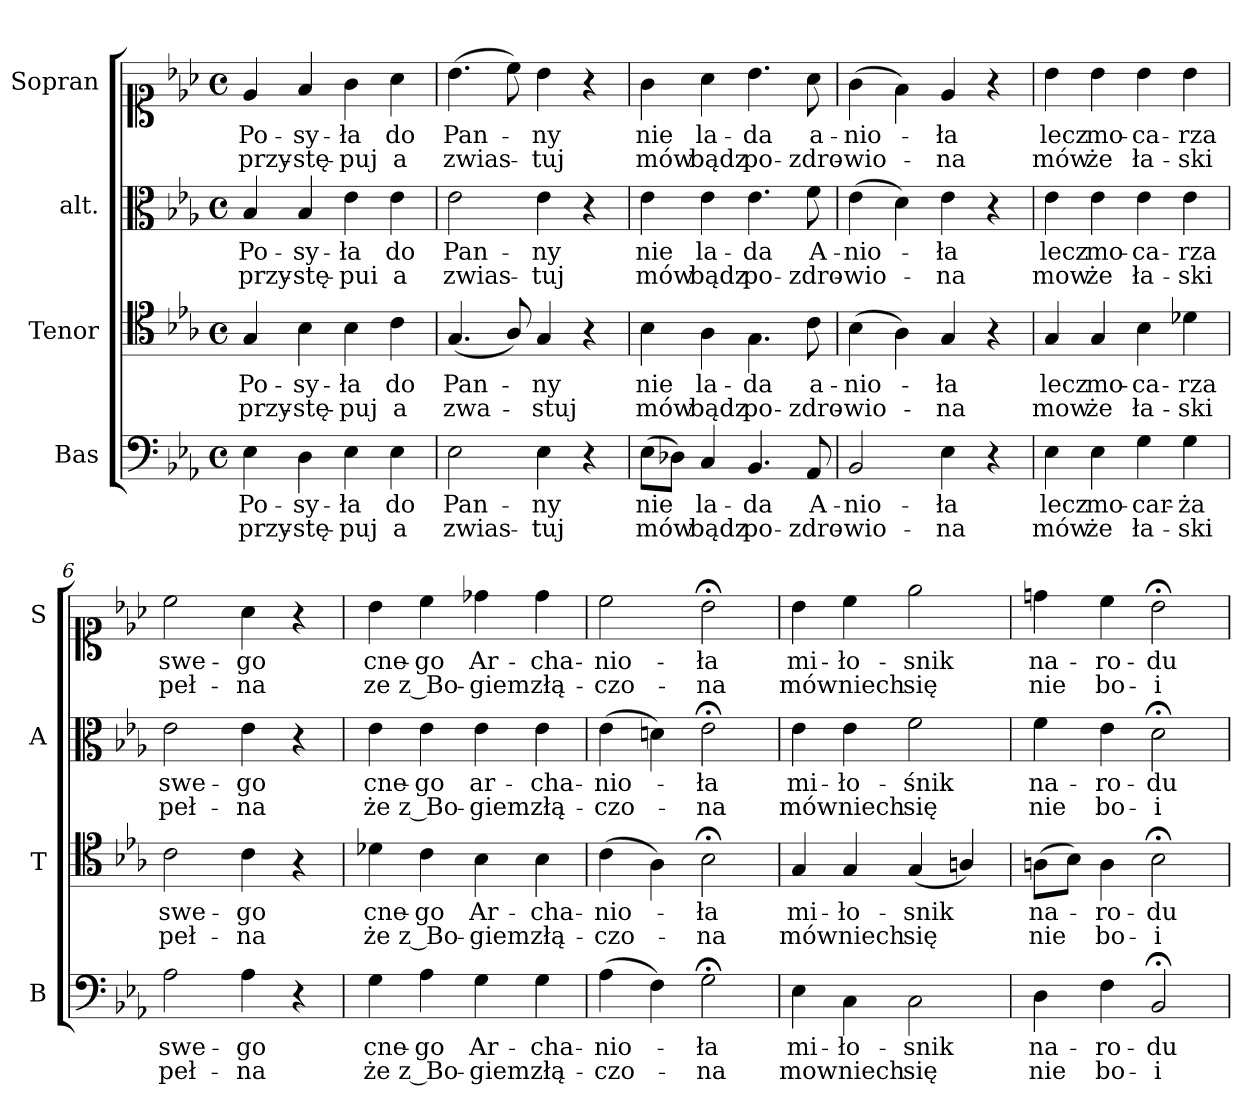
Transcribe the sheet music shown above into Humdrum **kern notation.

**kern	**text	**text	**kern	**text	**text	**kern	**text	**text	**kern	**text	**text
*part4	*part4	*part4	*part3	*part3	*part3	*part2	*part2	*part2	*part1	*part1	*part1
*staff4	*staff4	*staff4	*staff3	*staff3	*staff3	*staff2	*staff2	*staff2	*staff1	*staff1	*staff1
*I"Bas	*	*	*I"Tenor	*	*	*I"alt.	*	*	*I"Sopran	*	*
*I'B	*	*	*I'T	*	*	*I'A	*	*	*I'S	*	*
*clefF4	*	*	*clefC4	*	*	*clefC3	*	*	*clefC1	*	*
*k[b-e-a-]	*	*	*k[b-e-a-]	*	*	*k[b-e-a-]	*	*	*k[b-e-a-]	*	*
*M4/4	*	*	*M4/4	*	*	*M4/4	*	*	*M4/4	*	*
*met(c)	*	*	*met(c)	*	*	*met(c)	*	*	*met(c)	*	*
=1	=1	=1	=1	=1	=1	=1	=1	=1	=1	=1	=1
4E-\	Po-	przy-	4G/	Po-	przy-	4B-/	Po-	przy-	4e-/	Po-	przy-
4D\	-sy-	-stę-	4B-\	-sy-	-stę-	4B-/	-sy-	-stę-	4f/	-sy-	-stę-
4E-\	-ła	-puj	4B-\	-ła	-puj	4e-\	-ła	-pui	4g\	-ła	-puj
4E-\	do	a	4c\	do	a	4e-\	do	a	4a-\	do	a
=2	=2	=2	=2	=2	=2	=2	=2	=2	=2	=2	=2
2E-\	Pan-	zwias-	(4.G/	Pan-	zwa-	2e-\	Pan-	zwias-	(4.b-\	Pan-	zwias-
.	.	.	8A-/)	.	.	.	.	.	8cc\)	.	.
4E-\	-ny	-tuj	4G/	-ny	-stuj	4e-\	-ny	-tuj	4b-\	-ny	-tuj
4r	.	.	4r	.	.	4r	.	.	4r	.	.
=3	=3	=3	=3	=3	=3	=3	=3	=3	=3	=3	=3
(8E-\L	nie	mów	4B-\	nie	mów	4e-\	nie	mów	4g\	nie	mów
8D-X\J)	.	.	.	.	.	.	.	.	.	.	.
4C/	la-	bądz	4A-\	la-	bądz	4e-\	la-	bądz	4a-\	la-	bądz
4.BB-/	-da	po-	4.G\	-da	po-	4.e-\	-da	po-	4.b-\	-da	po-
8AA-/	A-	-zdro-	8c\	a-	-zdro-	8f\	A-	-zdro-	8a-\	a-	-zdro-
=4	=4	=4	=4	=4	=4	=4	=4	=4	=4	=4	=4
2BB-/	-nio-	-wio-	(4B-\	-nio-	-wio-	(4e-\	-nio-	-wio-	(4g\	-nio-	-wio-
.	.	.	4A-\)	.	.	4d\)	.	.	4f\)	.	.
4E-\	-ła	-na	4G/	-ła	-na	4e-\	-ła	-na	4e-/	-ła	-na
4r	.	.	4r	.	.	4r	.	.	4r	.	.
=5	=5	=5	=5	=5	=5	=5	=5	=5	=5	=5	=5
4E-\	lecz	mów	4G/	lecz	mow	4e-\	lecz	mow	4b-\	lecz	mów
4E-\	mo-	że	4G/	mo-	że	4e-\	mo-	że	4b-\	mo-	że
4G\	-car-	ła-	4B-\	-ca-	ła-	4e-\	-ca-	ła-	4b-\	-ca-	ła-
4G\	-ża	-ski	4d-X\	-rza	-ski	4e-\	-rza	-ski	4b-\	-rza	-ski
=6	=6	=6	=6	=6	=6	=6	=6	=6	=6	=6	=6
2A-\	swe-	peł-	2c\	swe-	peł-	2e-\	swe-	peł-	2cc\	swe-	peł-
4A-\	-go	-na	4c\	-go	-na	4e-\	-go	-na	4a-\	-go	-na
4r	.	.	4r	.	.	4r	.	.	4r	.	.
=7	=7	=7	=7	=7	=7	=7	=7	=7	=7	=7	=7
4G\	cne-	że	4d-X\	cne-	że	4e-\	cne-	że	4b-\	cne-	ze
4A-\	-go	z_Bo-	4c\	-go	z_Bo-	4e-\	-go	z_Bo-	4cc\	-go	z_Bo-
4G\	Ar-	-giem	4B-\	Ar-	-giem	4e-\	ar-	-giem	4dd-X\	Ar-	-giem
4G\	-cha-	złą-	4B-\	-cha-	złą-	4e-\	-cha-	złą-	4dd-\	-cha-	złą-
=8	=8	=8	=8	=8	=8	=8	=8	=8	=8	=8	=8
(4A-\	-nio-	-czo-	(4c\	-nio-	-czo-	(4e-\	-nio-	-czo-	2cc\	-nio-	-czo-
4F\)	.	.	4A-\)	.	.	4dn\)	.	.	.	.	.
2G;<\	-ła	-na	2B-;<\	-ła	-na	2e-;<\	-ła	-na	2b-;<\	-ła	-na
=9	=9	=9	=9	=9	=9	=9	=9	=9	=9	=9	=9
4E-\	mi-	mow	4G/	mi-	mów	4e-\	mi-	mów	4b-\	mi-	mów
4C\	-ło-	niech	4G/	-ło-	niech	4e-\	-ło-	niech	4cc\	-ło-	niech
2C\	-snik	się	(>4G/	-snik	się	2f\	-śnik	się	2ee-\	-snik	się
.	.	.	4An/)	.	.	.	.	.	.	.	.
=10	=10	=10	=10	=10	=10	=10	=10	=10	=10	=10	=10
4D\	na-	nie	(8An\L	na-	nie	4f\	na-	nie	4ddn\	na-	nie
.	.	.	8B-\J)	.	.	.	.	.	.	.	.
4F\	-ro-	bo-	4A\	-ro-	bo-	4e-\	-ro-	bo-	4cc\	-ro-	bo-
2BB-;</	-du	-i	2B-;<\	-du	-i	2d;<\	-du	-i	2b-;<\	-du	-i
=	=	=	=	=	=	=	=	=	=	=	=
*-	*-	*-	*-	*-	*-	*-	*-	*-	*-	*-	*-
